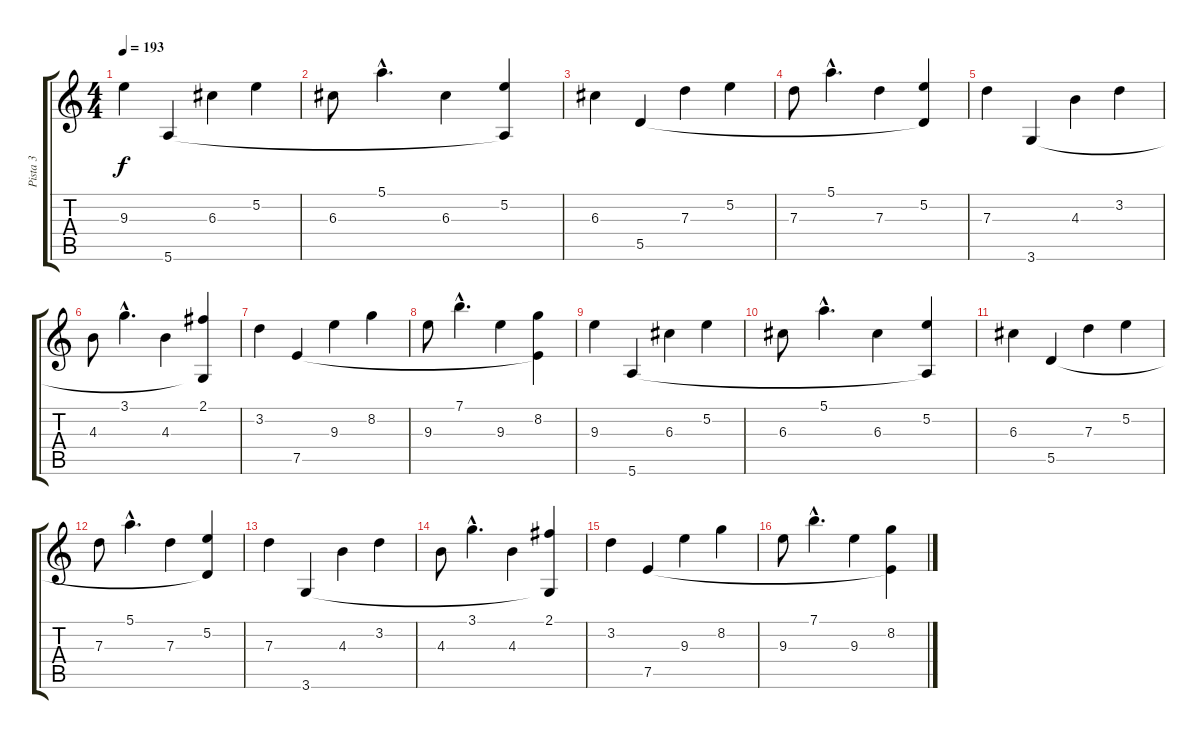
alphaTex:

\track ("Pista 3" "Pista 3") {instrument acousticguitarsteel}
\staff {score tabs}
\tuning (E4 B3 G3 D3 A2 E2) {hide}
\ts (4 4)
\tempo 193
\clef g2
\ks c
9.3.4{dy f} 5.6.4 6.3.4 5.2.4 |
6.3.8 5.1{hac}.4{d} 6.3.4 (5.2 5.6{t}).4 |
6.3.4 5.5.4 7.3.4 5.2.4 |
7.3.8 5.1{hac}.4{d} 7.3.4 (5.2 5.5{t}).4 |
7.3.4 3.6.4 4.3.4 3.2.4 |
4.3.8 3.1{hac}.4{d} 4.3.4 (2.1 3.6{t}).4 |
3.2.4 7.5.4 9.3.4 8.2.4 |
9.3.8 7.1{hac}.4{d} 9.3.4 (8.2 7.5{t}).4 |
9.3.4 5.6.4 6.3.4 5.2.4 |
6.3.8 5.1{hac}.4{d} 6.3.4 (5.2 5.6{t}).4 |
6.3.4 5.5.4 7.3.4 5.2.4 |
7.3.8 5.1{hac}.4{d} 7.3.4 (5.2 5.5{t}).4 |
7.3.4 3.6.4 4.3.4 3.2.4 |
4.3.8 3.1{hac}.4{d} 4.3.4 (2.1 3.6{t}).4 |
3.2.4 7.5.4 9.3.4 8.2.4 |
9.3.8 7.1{hac}.4{d} 9.3.4 (8.2 7.5{t}).4
